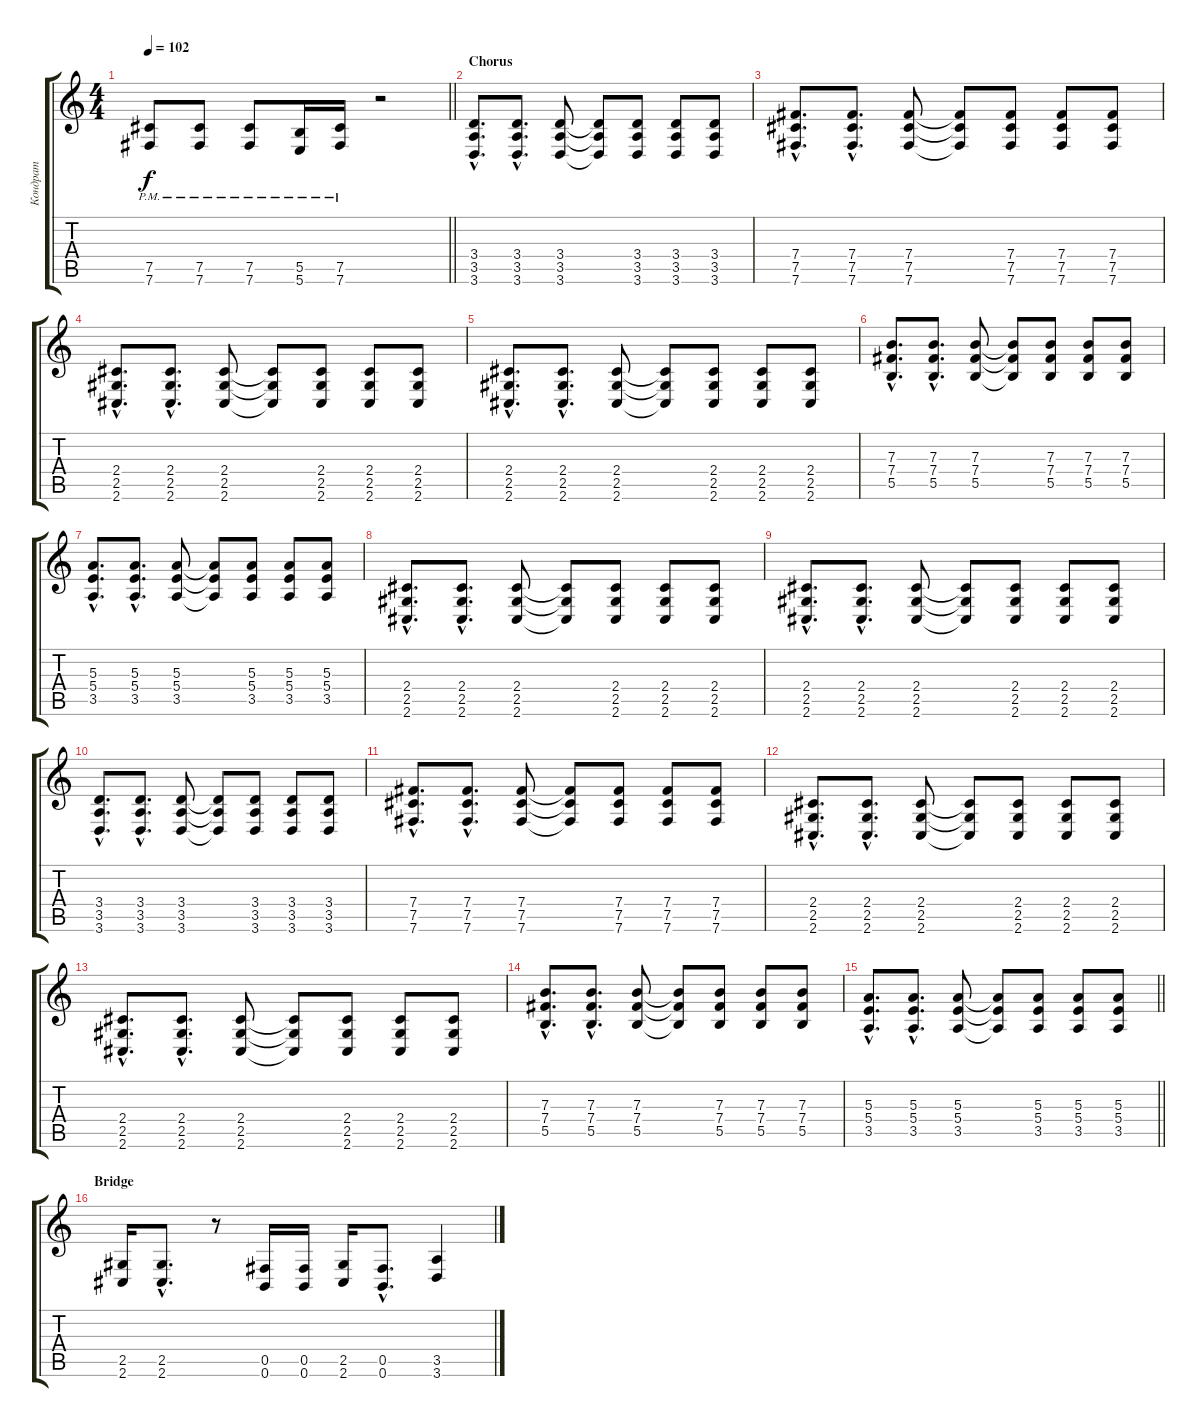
\track ("Кондрат" "Кондрат") {instrument distortionguitar}
\staff {score tabs}
\tuning (Db4 Ab3 E3 B2 Gb2 B1) {hide}
\ts (4 4)
\tempo 102
\clef g2
\barLineRight lightlight
\ks c
(7.5{pm} 7.6{pm}).8{dy f} (7.5{pm} 7.6{pm}).8 (7.5{pm} 7.6{pm}).8 (5.5{pm} 5.6{pm}).16 (7.5{pm} 7.6{pm}).16 r.2 |
\section ("" "Chorus")
(3.4{hac} 3.5{hac} 3.6{hac}).8{d} (3.4{hac} 3.5{hac} 3.6{hac}).8{d} (3.4 3.5 3.6).8 (3.4{t} 3.5{t} 3.6{t}).8 (3.4 3.5 3.6).8 (3.4 3.5 3.6).8 (3.4 3.5 3.6).8 |
(7.4{hac} 7.5{hac} 7.6{hac}).8{d} (7.4{hac} 7.5{hac} 7.6{hac}).8{d} (7.4 7.5 7.6).8 (7.4{t} 7.5{t} 7.6{t}).8 (7.4 7.5 7.6).8 (7.4 7.5 7.6).8 (7.4 7.5 7.6).8 |
(2.4{hac} 2.5{hac} 2.6{hac}).8{d} (2.4{hac} 2.5{hac} 2.6{hac}).8{d} (2.4 2.5 2.6).8 (2.4{t} 2.5{t} 2.6{t}).8 (2.4 2.5 2.6).8 (2.4 2.5 2.6).8 (2.4 2.5 2.6).8 |
(2.4{hac} 2.5{hac} 2.6{hac}).8{d} (2.4{hac} 2.5{hac} 2.6{hac}).8{d} (2.4 2.5 2.6).8 (2.4{t} 2.5{t} 2.6{t}).8 (2.4 2.5 2.6).8 (2.4 2.5 2.6).8 (2.4 2.5 2.6).8 |
(7.3{hac} 7.4{hac} 5.5{hac}).8{d} (7.3{hac} 7.4{hac} 5.5{hac}).8{d} (7.3 7.4 5.5).8 (7.3{t} 7.4{t} 5.5{t}).8 (7.3 7.4 5.5).8 (7.3 7.4 5.5).8 (7.3 7.4 5.5).8 |
(5.3{hac} 5.4{hac} 3.5{hac}).8{d} (5.3{hac} 5.4{hac} 3.5{hac}).8{d} (5.3 5.4 3.5).8 (5.3{t} 5.4{t} 3.5{t}).8 (5.3 5.4 3.5).8 (5.3 5.4 3.5).8 (5.3 5.4 3.5).8 |
(2.4{hac} 2.5{hac} 2.6{hac}).8{d} (2.4{hac} 2.5{hac} 2.6{hac}).8{d} (2.4 2.5 2.6).8 (2.4{t} 2.5{t} 2.6{t}).8 (2.4 2.5 2.6).8 (2.4 2.5 2.6).8 (2.4 2.5 2.6).8 |
(2.4{hac} 2.5{hac} 2.6{hac}).8{d} (2.4{hac} 2.5{hac} 2.6{hac}).8{d} (2.4 2.5 2.6).8 (2.4{t} 2.5{t} 2.6{t}).8 (2.4 2.5 2.6).8 (2.4 2.5 2.6).8 (2.4 2.5 2.6).8 |
(3.4{hac} 3.5{hac} 3.6{hac}).8{d} (3.4{hac} 3.5{hac} 3.6{hac}).8{d} (3.4 3.5 3.6).8 (3.4{t} 3.5{t} 3.6{t}).8 (3.4 3.5 3.6).8 (3.4 3.5 3.6).8 (3.4 3.5 3.6).8 |
(7.4{hac} 7.5{hac} 7.6{hac}).8{d} (7.4{hac} 7.5{hac} 7.6{hac}).8{d} (7.4 7.5 7.6).8 (7.4{t} 7.5{t} 7.6{t}).8 (7.4 7.5 7.6).8 (7.4 7.5 7.6).8 (7.4 7.5 7.6).8 |
(2.4{hac} 2.5{hac} 2.6{hac}).8{d} (2.4{hac} 2.5{hac} 2.6{hac}).8{d} (2.4 2.5 2.6).8 (2.4{t} 2.5{t} 2.6{t}).8 (2.4 2.5 2.6).8 (2.4 2.5 2.6).8 (2.4 2.5 2.6).8 |
(2.4{hac} 2.5{hac} 2.6{hac}).8{d} (2.4{hac} 2.5{hac} 2.6{hac}).8{d} (2.4 2.5 2.6).8 (2.4{t} 2.5{t} 2.6{t}).8 (2.4 2.5 2.6).8 (2.4 2.5 2.6).8 (2.4 2.5 2.6).8 |
(7.3{hac} 7.4{hac} 5.5{hac}).8{d} (7.3{hac} 7.4{hac} 5.5{hac}).8{d} (7.3 7.4 5.5).8 (7.3{t} 7.4{t} 5.5{t}).8 (7.3 7.4 5.5).8 (7.3 7.4 5.5).8 (7.3 7.4 5.5).8 |
\barLineRight lightlight
(5.3{hac} 5.4{hac} 3.5{hac}).8{d} (5.3{hac} 5.4{hac} 3.5{hac}).8{d} (5.3 5.4 3.5).8 (5.3{t} 5.4{t} 3.5{t}).8 (5.3 5.4 3.5).8 (5.3 5.4 3.5).8 (5.3 5.4 3.5).8 |
\section ("" "Bridge")
(2.5 2.6).16 (2.5{hac} 2.6{hac}).8{d} r.8 (0.5 0.6).16 (0.5 0.6).16 (2.5 2.6).16 (0.5{hac} 0.6{hac}).8{d} (3.5 3.6).4
